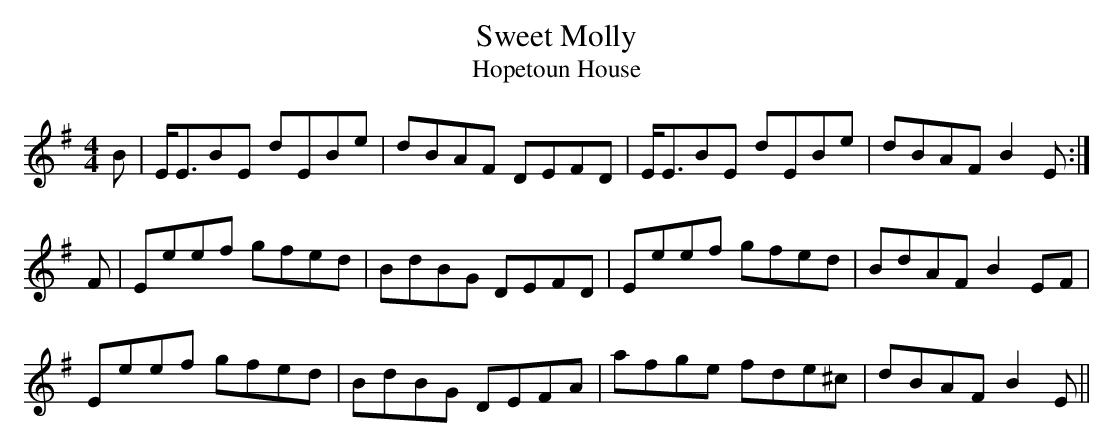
X:1
T:Sweet Molly
T:Hopetoun House
M:4/4
L:1/8
K:Em
B | E<EBE dEBe | dBAF DEFD | E<EBE dEBe  | dBAF B2 E :|
F | Eeef  gfed | BdBG DEFD | Eeef  gfed  | BdAF B2 EF |
    Eeef  gfed | BdBG DEFA | afge  fde^c | dBAF B2 E ||
